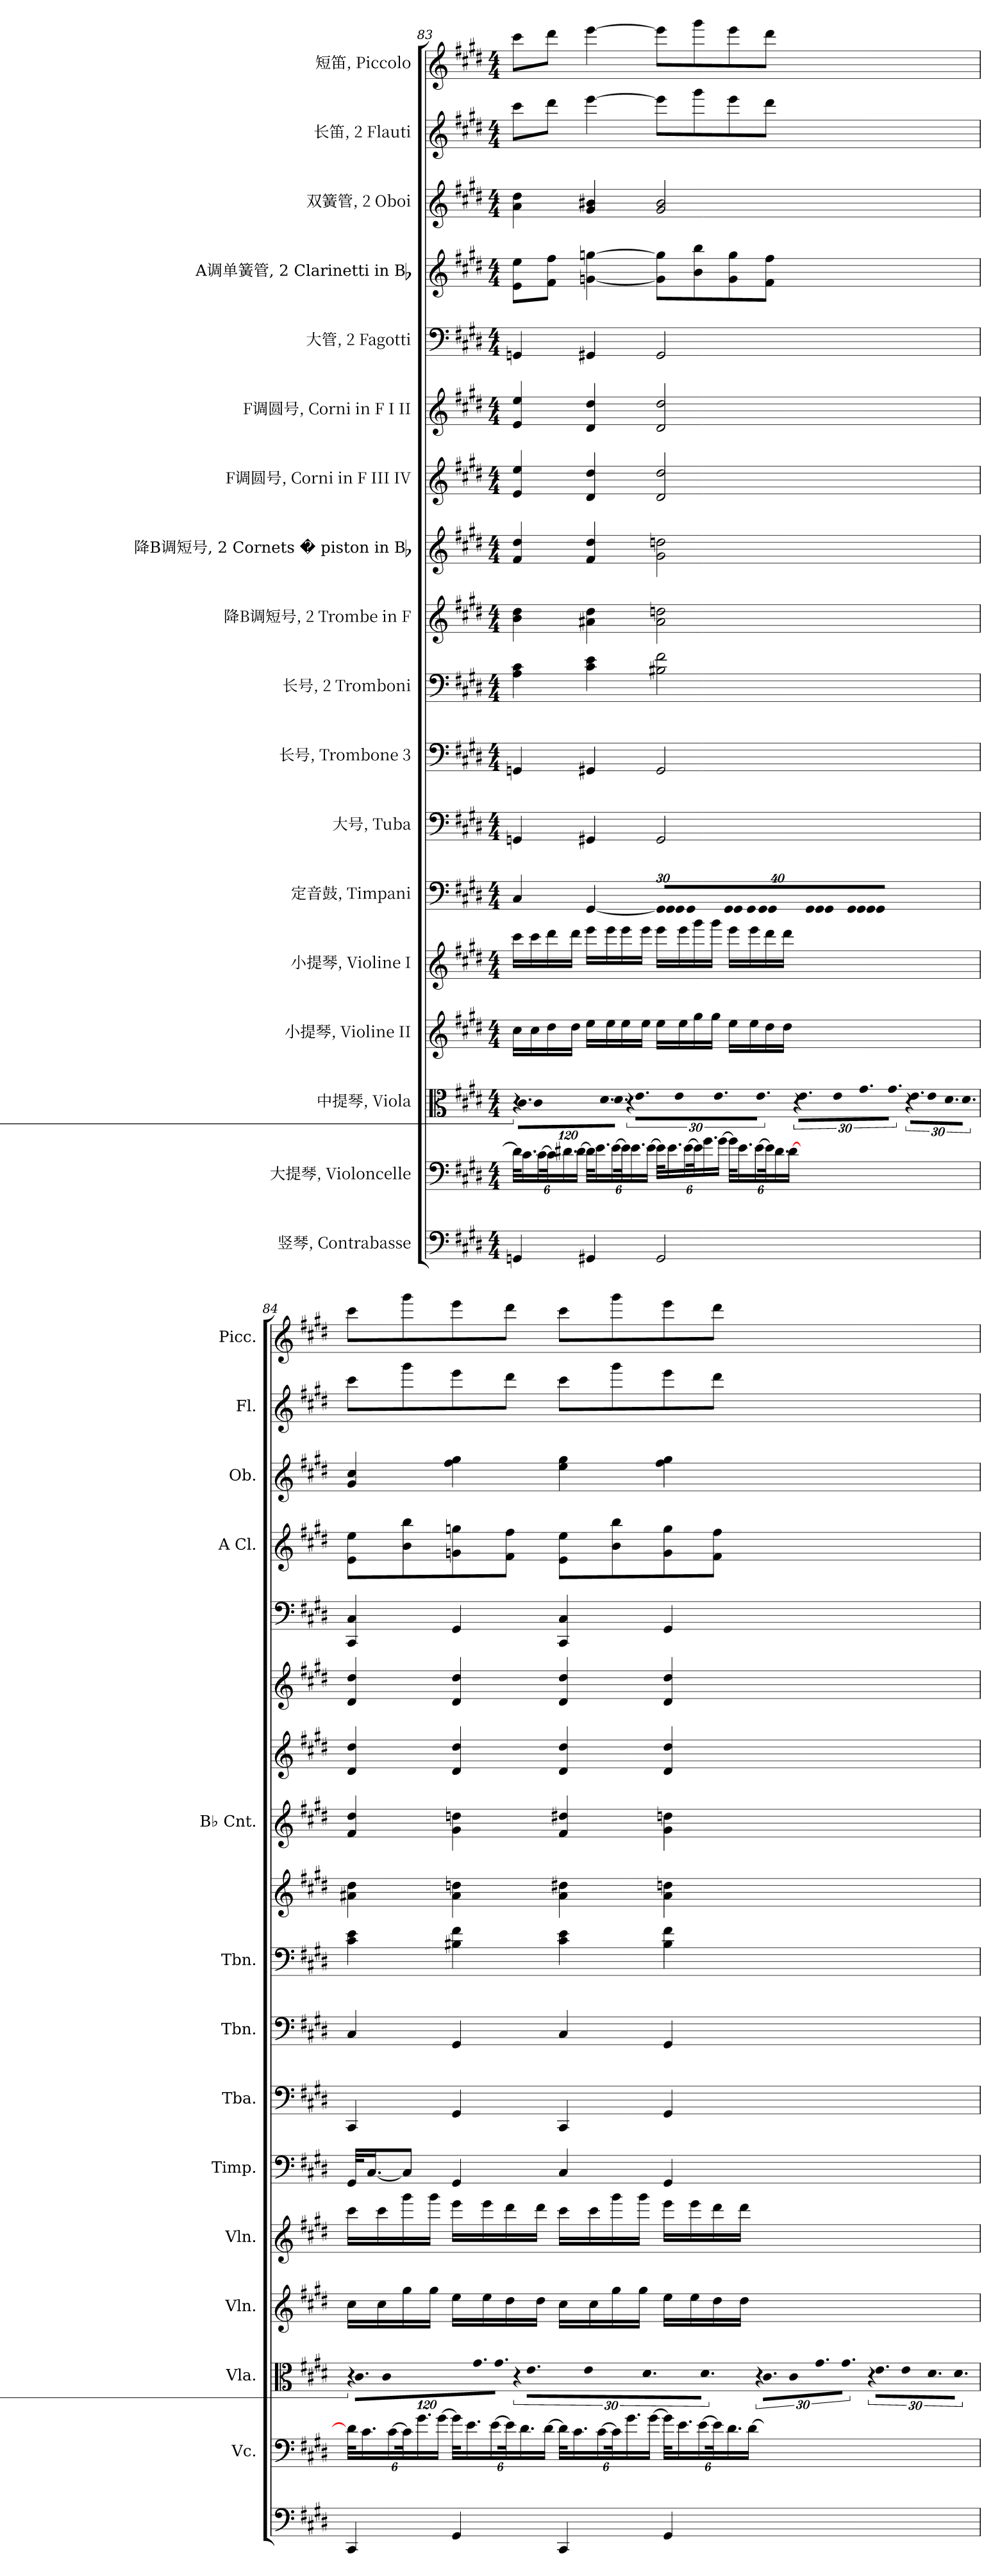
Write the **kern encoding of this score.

**kern	**kern	**kern	**kern	**kern	**kern	**kern	**kern	**kern	**kern	**kern	**kern	**kern	**kern	**kern	**kern	**kern	**kern
*part18	*part17	*part16	*part15	*part14	*part13	*part12	*part11	*part10	*part9	*part8	*part7	*part6	*part5	*part4	*part3	*part2	*part1
*staff18	*staff17	*staff16	*staff15	*staff14	*staff13	*staff12	*staff11	*staff10	*staff9	*staff8	*staff7	*staff6	*staff5	*staff4	*staff3	*staff2	*staff1
*I"竖琴, Contrabasse	*I"大提琴, Violoncelle	*I"中提琴, Viola	*I"小提琴, Violine II	*I"小提琴, Violine I	*I"定音鼓, Timpani	*I"大号, Tuba	*I"长号, Trombone 3	*I"长号, 2 Tromboni	*I"降B调短号, 2 Trombe in F	*I"降B调短号, 2 Cornets � piston in Bb	*I"F调圆号, Corni in F III IV	*I"F调圆号, Corni in F I II	*I"大管, 2 Fagotti	*I"A调单簧管, 2 Clarinetti in Bb	*I"双簧管, 2 Oboi	*I"长笛, 2 Flauti	*I"短笛, Piccolo
*	*I'Vc.	*I'Vla.	*I'Vln.	*I'Vln.	*I'Timp.	*I'Tba.	*I'Tbn.	*I'Tbn.	*	*I'B♭ Cnt.	*	*	*	*I'A Cl.	*I'Ob.	*I'Fl.	*I'Picc.
!!LO:PB:g=z
*clefF4	*clefF4	*clefC3	*clefG2	*clefG2	*clefF4	*clefF4	*clefF4	*clefF4	*clefG2	*clefG2	*clefG2	*clefG2	*clefF4	*clefG2	*clefG2	*clefG2	*clefG2
*	*	*	*	*	*	*	*	*	*ITrd1c2	*ITrd1c2	*ITrd4c7	*ITrd4c7	*	*ITrd2c3	*	*	*ITrd-7c-12
*k[f#c#g#d#]	*k[f#c#g#d#]	*k[f#c#g#d#]	*k[f#c#g#d#]	*k[f#c#g#d#]	*k[f#c#g#d#]	*k[f#c#g#d#]	*k[f#c#g#d#]	*k[f#c#g#d#]	*k[f#c#]	*k[f#c#]	*k[f#c#g#]	*k[f#c#g#]	*k[f#c#g#d#]	*k[f#c#g#d#a#e#b#]	*k[f#c#g#d#]	*k[f#c#g#d#]	*k[f#c#g#d#]
*M4/4	*M4/4	*M4/4	*M4/4	*M4/4	*M4/4	*M4/4	*M4/4	*M4/4	*M4/4	*M4/4	*M4/4	*M4/4	*M4/4	*M4/4	*M4/4	*M4/4	*M4/4
*MM143	*MM143	*MM143	*MM143	*MM143	*MM143	*MM143	*MM143	*MM143	*MM143	*MM143	*MM143	*MM143	*MM143	*MM143	*MM143	*MM143	*MM143
*	*Xbrackettup	*	*	*	*	*	*	*	*	*	*	*	*	*	*	*	*
=83	=83	=83	=83	=83	=83	=83	=83	=83	=83	=83	=83	=83	=83	=83	=83	=83	=83
!	!	!LO:N:vis=64	!	!	!	!	!	!	!	!	!	!	!	!	!	!	!
4GGn/	48d\KLL]	960%17r	16cc#\LL	16ccc#\LL	4C#/	4GGn/	4GGn/	4A\ 4c#\	4a\ 4cc#\	4e/ 4cc#/	4A/ 4a/	4A/ 4a/	4GGn/	8c#\ 8cc#\L	4a\ 4dd#\	8ccc#\L	8cccc#\L
!	!	!LO:N:vis=32.	!	!	!	!	!	!	!	!	!	!	!	!	!	!	!
.	.	1920%103c#\KLL	.	.	.	.	.	.	.	.	.	.	.	.	.	.	.
.	24.c#\	.	.	.	.	.	.	.	.	.	.	.	.	.	.	.	.
.	.	.	16cc#\	16ccc#\	.	.	.	.	.	.	.	.	.	.	.	.	.
!	!	!LO:N:vis=16	!	!	!	!	!	!	!	!	!	!	!	!	!	!	!
.	.	1920%137c#\	.	.	.	.	.	.	.	.	.	.	.	.	.	.	.
.	[24c#\	.	.	.	.	.	.	.	.	.	.	.	.	.	.	.	.
.	48c#\K]	.	16dd#\	16ddd#\	.	.	.	.	.	.	.	.	.	8d#\ 8dd#\J	.	8ddd#\J	8dddd#\J
!	!	!LO:N:vis=32.	!	!	!	!	!	!	!	!	!	!	!	!	!	!	!
.	.	1920%103d#\L	.	.	.	.	.	.	.	.	.	.	.	.	.	.	.
.	24.d#X\	.	.	.	.	.	.	.	.	.	.	.	.	.	.	.	.
.	.	.	16dd#\JJ	16ddd#\JJ	.	.	.	.	.	.	.	.	.	.	.	.	.
!	!	!LO:N:vis=32.	!	!	!	!	!	!	!	!	!	!	!	!	!	!	!
.	.	1920%103d#\JJJ	.	.	.	.	.	.	.	.	.	.	.	.	.	.	.
.	[24d#\JJ	.	.	.	.	.	.	.	.	.	.	.	.	.	.	.	.
*	*	*	*	*	*	*	*	*	*	*	*	*	*	*	*	*	*MM153
!	!	!LO:N:vis=64	!	!	!	!	!	!	!	!	!	!	!	!	!	!	!
4GG#X/	48d#\KLL]	960%17r	16ee\LL	16eee\LL	[4GG#/	4GG#X/	4GG#X/	4c#\ 4e\	4g#X\ 4cc#\	4e/ 4cc#/	4G#/ 4g#/	4G#/ 4g#/	4GG#X/	[4en\ [4een\	4g#/ 4b#X/	[4eee\	[4eeee\
!	!	!LO:N:vis=32.	!	!	!	!	!	!	!	!	!	!	!	!	!	!	!
.	.	1920%103e\KLL	.	.	.	.	.	.	.	.	.	.	.	.	.	.	.
.	24.e\	.	.	.	.	.	.	.	.	.	.	.	.	.	.	.	.
.	.	.	16ee\	16eee\	.	.	.	.	.	.	.	.	.	.	.	.	.
!	!	!LO:N:vis=16	!	!	!	!	!	!	!	!	!	!	!	!	!	!	!
.	.	1920%137e\	.	.	.	.	.	.	.	.	.	.	.	.	.	.	.
.	[24e\	.	.	.	.	.	.	.	.	.	.	.	.	.	.	.	.
.	48e\K]	.	16ee\	16eee\	.	.	.	.	.	.	.	.	.	.	.	.	.
!	!	!LO:N:vis=32.	!	!	!	!	!	!	!	!	!	!	!	!	!	!	!
.	.	1920%103e\L	.	.	.	.	.	.	.	.	.	.	.	.	.	.	.
.	24.e\	.	.	.	.	.	.	.	.	.	.	.	.	.	.	.	.
.	.	.	16ee\JJ	16eee\JJ	.	.	.	.	.	.	.	.	.	.	.	.	.
!	!	!LO:N:vis=32.	!	!	!	!	!	!	!	!	!	!	!	!	!	!	!
.	.	1920%103e\JJJ	.	.	.	.	.	.	.	.	.	.	.	.	.	.	.
.	[24e\JJ	.	.	.	.	.	.	.	.	.	.	.	.	.	.	.	.
!	!	!LO:N:vis=64	!	!	!	!	!	!	!	!	!	!	!	!	!	!	!
*	*	*	*	*	*Xbrackettup	*	*	*	*	*	*	*	*	*	*	*	*
!	!	!	!	!	!LO:N:vis=256%9	!	!	!	!	!	!	!	!	!	!	!	!
2GG#/	48e\KLL]	960%17r	16ee\LL	16eee\LL	960%17GG#/KLLL]	2GG#/	2GG#/	2B#X\ 2f#\	2g#\ 2ccn\	2f#\ 2ccn\	2G#/ 2g#/	2G#/ 2g#/	2GG#/	8e\] 8ee\]L	2g#/ 2b#/	8eee\L]	8eeee\L]
!	!	!LO:N:vis=32.	!	!	!LO:N:vis=32	!	!	!	!	!	!	!	!	!	!	!	!
.	.	1920%103e\KLL	.	.	640%23GG#/	.	.	.	.	.	.	.	.	.	.	.	.
.	24.e\	.	.	.	.	.	.	.	.	.	.	.	.	.	.	.	.
!	!	!	!	!	!LO:N:vis=32	!	!	!	!	!	!	!	!	!	!	!	!
.	.	.	.	.	640%23GG#/	.	.	.	.	.	.	.	.	.	.	.	.
.	.	.	16ee\	16eee\	.	.	.	.	.	.	.	.	.	.	.	.	.
!	!	!LO:N:vis=16	!	!	!	!	!	!	!	!	!	!	!	!	!	!	!
.	.	1920%137e\	.	.	.	.	.	.	.	.	.	.	.	.	.	.	.
.	[24e\	.	.	.	.	.	.	.	.	.	.	.	.	.	.	.	.
!	!	!	!	!	!LO:N:vis=256%9	!	!	!	!	!	!	!	!	!	!	!	!
.	.	.	.	.	960%17GG#/K	.	.	.	.	.	.	.	.	.	.	.	.
!	!	!	!	!	!LO:N:vis=32	!	!	!	!	!	!	!	!	!	!	!	!
.	.	.	.	.	640%23GG#/	.	.	.	.	.	.	.	.	.	.	.	.
.	48e\K]	.	16gg#\	16ggg#\	.	.	.	.	.	.	.	.	.	8g#\ 8gg#\	.	8ggg#\	8gggg#\
!	!	!LO:N:vis=32.	!	!	!	!	!	!	!	!	!	!	!	!	!	!	!
.	.	1920%103g#\L	.	.	.	.	.	.	.	.	.	.	.	.	.	.	.
!	!	!	!	!	!LO:N:vis=32	!	!	!	!	!	!	!	!	!	!	!	!
.	.	.	.	.	640%23GG#/	.	.	.	.	.	.	.	.	.	.	.	.
.	24.g#\	.	.	.	.	.	.	.	.	.	.	.	.	.	.	.	.
!	!	!	!	!	!LO:N:vis=32	!	!	!	!	!	!	!	!	!	!	!	!
.	.	.	.	.	640%23GG#/	.	.	.	.	.	.	.	.	.	.	.	.
.	.	.	16gg#\JJ	16ggg#\JJ	.	.	.	.	.	.	.	.	.	.	.	.	.
!	!	!LO:N:vis=32.	!	!	!	!	!	!	!	!	!	!	!	!	!	!	!
.	.	1920%103g#\JJJ	.	.	.	.	.	.	.	.	.	.	.	.	.	.	.
.	[24g#\JJ	.	.	.	.	.	.	.	.	.	.	.	.	.	.	.	.
!	!	!	!	!	!LO:N:vis=32	!	!	!	!	!	!	!	!	!	!	!	!
.	.	.	.	.	640%23GG#/	.	.	.	.	.	.	.	.	.	.	.	.
!	!	!LO:N:vis=64	!	!	!	!	!	!	!	!	!	!	!	!	!	!	!
.	48g#\KLL]	960%17r	16ee\LL	16eee\LL	.	.	.	.	.	.	.	.	.	8e\ 8ee\	.	8eee\	8eeee\
!	!	!	!	!	!LO:N:vis=256%9	!	!	!	!	!	!	!	!	!	!	!	!
.	.	.	.	.	960%17GG#/K	.	.	.	.	.	.	.	.	.	.	.	.
!	!	!LO:N:vis=32.	!	!	!	!	!	!	!	!	!	!	!	!	!	!	!
.	.	1920%103e\KLL	.	.	.	.	.	.	.	.	.	.	.	.	.	.	.
!	!	!	!	!	!LO:N:vis=32	!	!	!	!	!	!	!	!	!	!	!	!
.	.	.	.	.	640%23GG#/	.	.	.	.	.	.	.	.	.	.	.	.
.	24.e\	.	.	.	.	.	.	.	.	.	.	.	.	.	.	.	.
!	!	!	!	!	!LO:N:vis=32	!	!	!	!	!	!	!	!	!	!	!	!
.	.	.	.	.	640%23GG#/	.	.	.	.	.	.	.	.	.	.	.	.
.	.	.	16ee\	16eee\	.	.	.	.	.	.	.	.	.	.	.	.	.
!	!	!LO:N:vis=16	!	!	!	!	!	!	!	!	!	!	!	!	!	!	!
.	.	1920%137e\	.	.	.	.	.	.	.	.	.	.	.	.	.	.	.
.	[24e\	.	.	.	.	.	.	.	.	.	.	.	.	.	.	.	.
!	!	!	!	!	!LO:N:vis=256%9	!	!	!	!	!	!	!	!	!	!	!	!
.	.	.	.	.	960%17GG#/K	.	.	.	.	.	.	.	.	.	.	.	.
!	!	!	!	!	!LO:N:vis=32	!	!	!	!	!	!	!	!	!	!	!	!
.	.	.	.	.	640%23GG#/	.	.	.	.	.	.	.	.	.	.	.	.
.	48e\K]	.	16dd#\	16ddd#\	.	.	.	.	.	.	.	.	.	8d#\ 8dd#\J	.	8ddd#\J	8dddd#\J
!	!	!LO:N:vis=32.	!	!	!	!	!	!	!	!	!	!	!	!	!	!	!
.	.	1920%103d#\L	.	.	.	.	.	.	.	.	.	.	.	.	.	.	.
!	!	!	!	!	!LO:N:vis=32	!	!	!	!	!	!	!	!	!	!	!	!
.	.	.	.	.	640%23GG#/	.	.	.	.	.	.	.	.	.	.	.	.
.	24.d#\	.	.	.	.	.	.	.	.	.	.	.	.	.	.	.	.
!	!	!	!	!	!LO:N:vis=32	!	!	!	!	!	!	!	!	!	!	!	!
.	.	.	.	.	640%23GG#/	.	.	.	.	.	.	.	.	.	.	.	.
.	.	.	16dd#\JJ	16ddd#\JJ	.	.	.	.	.	.	.	.	.	.	.	.	.
!	!	!LO:N:vis=32.	!	!	!	!	!	!	!	!	!	!	!	!	!	!	!
.	.	1920%103d#\JJJ	.	.	.	.	.	.	.	.	.	.	.	.	.	.	.
.	[24d#\JJ	.	.	.	.	.	.	.	.	.	.	.	.	.	.	.	.
!	!	!	!	!	!LO:N:vis=32	!	!	!	!	!	!	!	!	!	!	!	!
.	.	.	.	.	640%23GG#/JJJ	.	.	.	.	.	.	.	.	.	.	.	.
480ryy	480ryy	480ryy	480ryy	480ryy	.	480ryy	480ryy	480ryy	480ryy	480ryy	480ryy	480ryy	480ryy	480ryy	480ryy	480ryy	480ryy
!!LO:PB:g=z
=84	=84	=84	=84	=84	=84	=84	=84	=84	=84	=84	=84	=84	=84	=84	=84	=84	=84
*	*	*	*	*	*	*	*	*	*	*	*	*	*	*	*	*	*MM143
!	!	!LO:N:vis=64	!	!	!	!	!	!	!	!	!	!	!	!	!	!	!
4CC#/	48d#\KLL]	960%17r	16cc#\LL	16ccc#\LL	32GG#/KLL	4CC#/	4C#/	4c#\ 4e\	4g#X\ 4cc#\	4e/ 4cc#/	4G#/ 4g#/	4G#/ 4g#/	4CC#/ 4C#/	8c#\ 8cc#\L	4g#/ 4cc#/	8ccc#\L	8cccc#\L
!	!	!LO:N:vis=32.	!	!	!	!	!	!	!	!	!	!	!	!	!	!	!
.	.	1920%103c#\KLL	.	.	.	.	.	.	.	.	.	.	.	.	.	.	.
.	24.c#\	.	.	.	.	.	.	.	.	.	.	.	.	.	.	.	.
.	.	.	.	.	[16.C#/J	.	.	.	.	.	.	.	.	.	.	.	.
.	.	.	16cc#\	16ccc#\	.	.	.	.	.	.	.	.	.	.	.	.	.
!	!	!LO:N:vis=16	!	!	!	!	!	!	!	!	!	!	!	!	!	!	!
.	.	1920%137c#\	.	.	.	.	.	.	.	.	.	.	.	.	.	.	.
.	[24c#\	.	.	.	.	.	.	.	.	.	.	.	.	.	.	.	.
.	48c#\K]	.	16gg#\	16ggg#\	8C#/J]	.	.	.	.	.	.	.	.	8g#\ 8gg#\	.	8ggg#\	8gggg#\
!	!	!LO:N:vis=32.	!	!	!	!	!	!	!	!	!	!	!	!	!	!	!
.	.	1920%103g#\L	.	.	.	.	.	.	.	.	.	.	.	.	.	.	.
.	24.g#\	.	.	.	.	.	.	.	.	.	.	.	.	.	.	.	.
.	.	.	16gg#\JJ	16ggg#\JJ	.	.	.	.	.	.	.	.	.	.	.	.	.
!	!	!LO:N:vis=32.	!	!	!	!	!	!	!	!	!	!	!	!	!	!	!
.	.	1920%103g#\JJJ	.	.	.	.	.	.	.	.	.	.	.	.	.	.	.
.	[24g#\JJ	.	.	.	.	.	.	.	.	.	.	.	.	.	.	.	.
*	*	*	*	*	*	*	*	*	*	*	*	*	*	*	*	*	*MM153
!	!	!LO:N:vis=64	!	!	!	!	!	!	!	!	!	!	!	!	!	!	!
4GG#/	48g#\KLL]	960%17r	16ee\LL	16eee\LL	4GG#/	4GG#/	4GG#/	4B#X\ 4f#\	4g#\ 4ccn\	4f#\ 4ccn\	4G#/ 4g#/	4G#/ 4g#/	4GG#/	8en\ 8een\	4ff#\ 4gg#\	8eee\	8eeee\
!	!	!LO:N:vis=32.	!	!	!	!	!	!	!	!	!	!	!	!	!	!	!
.	.	1920%103e\KLL	.	.	.	.	.	.	.	.	.	.	.	.	.	.	.
.	24.e\	.	.	.	.	.	.	.	.	.	.	.	.	.	.	.	.
.	.	.	16ee\	16eee\	.	.	.	.	.	.	.	.	.	.	.	.	.
!	!	!LO:N:vis=16	!	!	!	!	!	!	!	!	!	!	!	!	!	!	!
.	.	1920%137e\	.	.	.	.	.	.	.	.	.	.	.	.	.	.	.
.	[24e\	.	.	.	.	.	.	.	.	.	.	.	.	.	.	.	.
.	48e\K]	.	16dd#\	16ddd#\	.	.	.	.	.	.	.	.	.	8d#\ 8dd#\J	.	8ddd#\J	8dddd#\J
!	!	!LO:N:vis=32.	!	!	!	!	!	!	!	!	!	!	!	!	!	!	!
.	.	1920%103d#\L	.	.	.	.	.	.	.	.	.	.	.	.	.	.	.
.	24.d#\	.	.	.	.	.	.	.	.	.	.	.	.	.	.	.	.
.	.	.	16dd#\JJ	16ddd#\JJ	.	.	.	.	.	.	.	.	.	.	.	.	.
!	!	!LO:N:vis=32.	!	!	!	!	!	!	!	!	!	!	!	!	!	!	!
.	.	1920%103d#\JJJ	.	.	.	.	.	.	.	.	.	.	.	.	.	.	.
.	[24d#\JJ	.	.	.	.	.	.	.	.	.	.	.	.	.	.	.	.
!	!	!LO:N:vis=64	!	!	!	!	!	!	!	!	!	!	!	!	!	!	!
4CC#/	48d#\KLL]	960%17r	16cc#\LL	16ccc#\LL	4C#/	4CC#/	4C#/	4c#\ 4e\	4g#\ 4cc#X\	4e/ 4cc#X/	4G#/ 4g#/	4G#/ 4g#/	4CC#/ 4C#/	8c#\ 8cc#\L	4ee\ 4gg#\	8ccc#\L	8cccc#\L
!	!	!LO:N:vis=32.	!	!	!	!	!	!	!	!	!	!	!	!	!	!	!
.	.	1920%103c#\KLL	.	.	.	.	.	.	.	.	.	.	.	.	.	.	.
.	24.c#\	.	.	.	.	.	.	.	.	.	.	.	.	.	.	.	.
.	.	.	16cc#\	16ccc#\	.	.	.	.	.	.	.	.	.	.	.	.	.
!	!	!LO:N:vis=16	!	!	!	!	!	!	!	!	!	!	!	!	!	!	!
.	.	1920%137c#\	.	.	.	.	.	.	.	.	.	.	.	.	.	.	.
.	[24c#\	.	.	.	.	.	.	.	.	.	.	.	.	.	.	.	.
.	48c#\K]	.	16gg#\	16ggg#\	.	.	.	.	.	.	.	.	.	8g#\ 8gg#\	.	8ggg#\	8gggg#\
!	!	!LO:N:vis=32.	!	!	!	!	!	!	!	!	!	!	!	!	!	!	!
.	.	1920%103g#\L	.	.	.	.	.	.	.	.	.	.	.	.	.	.	.
.	24.g#\	.	.	.	.	.	.	.	.	.	.	.	.	.	.	.	.
.	.	.	16gg#\JJ	16ggg#\JJ	.	.	.	.	.	.	.	.	.	.	.	.	.
!	!	!LO:N:vis=32.	!	!	!	!	!	!	!	!	!	!	!	!	!	!	!
.	.	1920%103g#\JJJ	.	.	.	.	.	.	.	.	.	.	.	.	.	.	.
.	[24g#\JJ	.	.	.	.	.	.	.	.	.	.	.	.	.	.	.	.
!	!	!LO:N:vis=64	!	!	!	!	!	!	!	!	!	!	!	!	!	!	!
4GG#/	48g#\KLL]	960%17r	16ee\LL	16eee\LL	4GG#/	4GG#/	4GG#/	4B#\ 4f#\	4g#\ 4ccn\	4f#\ 4ccn\	4G#/ 4g#/	4G#/ 4g#/	4GG#/	8e\ 8ee\	4ff#\ 4gg#\	8eee\	8eeee\
!	!	!LO:N:vis=32.	!	!	!	!	!	!	!	!	!	!	!	!	!	!	!
.	.	1920%103e\KLL	.	.	.	.	.	.	.	.	.	.	.	.	.	.	.
.	24.e\	.	.	.	.	.	.	.	.	.	.	.	.	.	.	.	.
.	.	.	16ee\	16eee\	.	.	.	.	.	.	.	.	.	.	.	.	.
!	!	!LO:N:vis=16	!	!	!	!	!	!	!	!	!	!	!	!	!	!	!
.	.	1920%137e\	.	.	.	.	.	.	.	.	.	.	.	.	.	.	.
.	[24e\	.	.	.	.	.	.	.	.	.	.	.	.	.	.	.	.
.	48e\K]	.	16dd#\	16ddd#\	.	.	.	.	.	.	.	.	.	8d#\ 8dd#\J	.	8ddd#\J	8dddd#\J
!	!	!LO:N:vis=32.	!	!	!	!	!	!	!	!	!	!	!	!	!	!	!
.	.	1920%103d#\L	.	.	.	.	.	.	.	.	.	.	.	.	.	.	.
.	24.d#\	.	.	.	.	.	.	.	.	.	.	.	.	.	.	.	.
.	.	.	16dd#\JJ	16ddd#\JJ	.	.	.	.	.	.	.	.	.	.	.	.	.
!	!	!LO:N:vis=32.	!	!	!	!	!	!	!	!	!	!	!	!	!	!	!
.	.	1920%103d#\JJJ	.	.	.	.	.	.	.	.	.	.	.	.	.	.	.
.	[24d#\JJ	.	.	.	.	.	.	.	.	.	.	.	.	.	.	.	.
=	=	=	=	=	=	=	=	=	=	=	=	=	=	=	=	=	=
*-	*-	*-	*-	*-	*-	*-	*-	*-	*-	*-	*-	*-	*-	*-	*-	*-	*-
